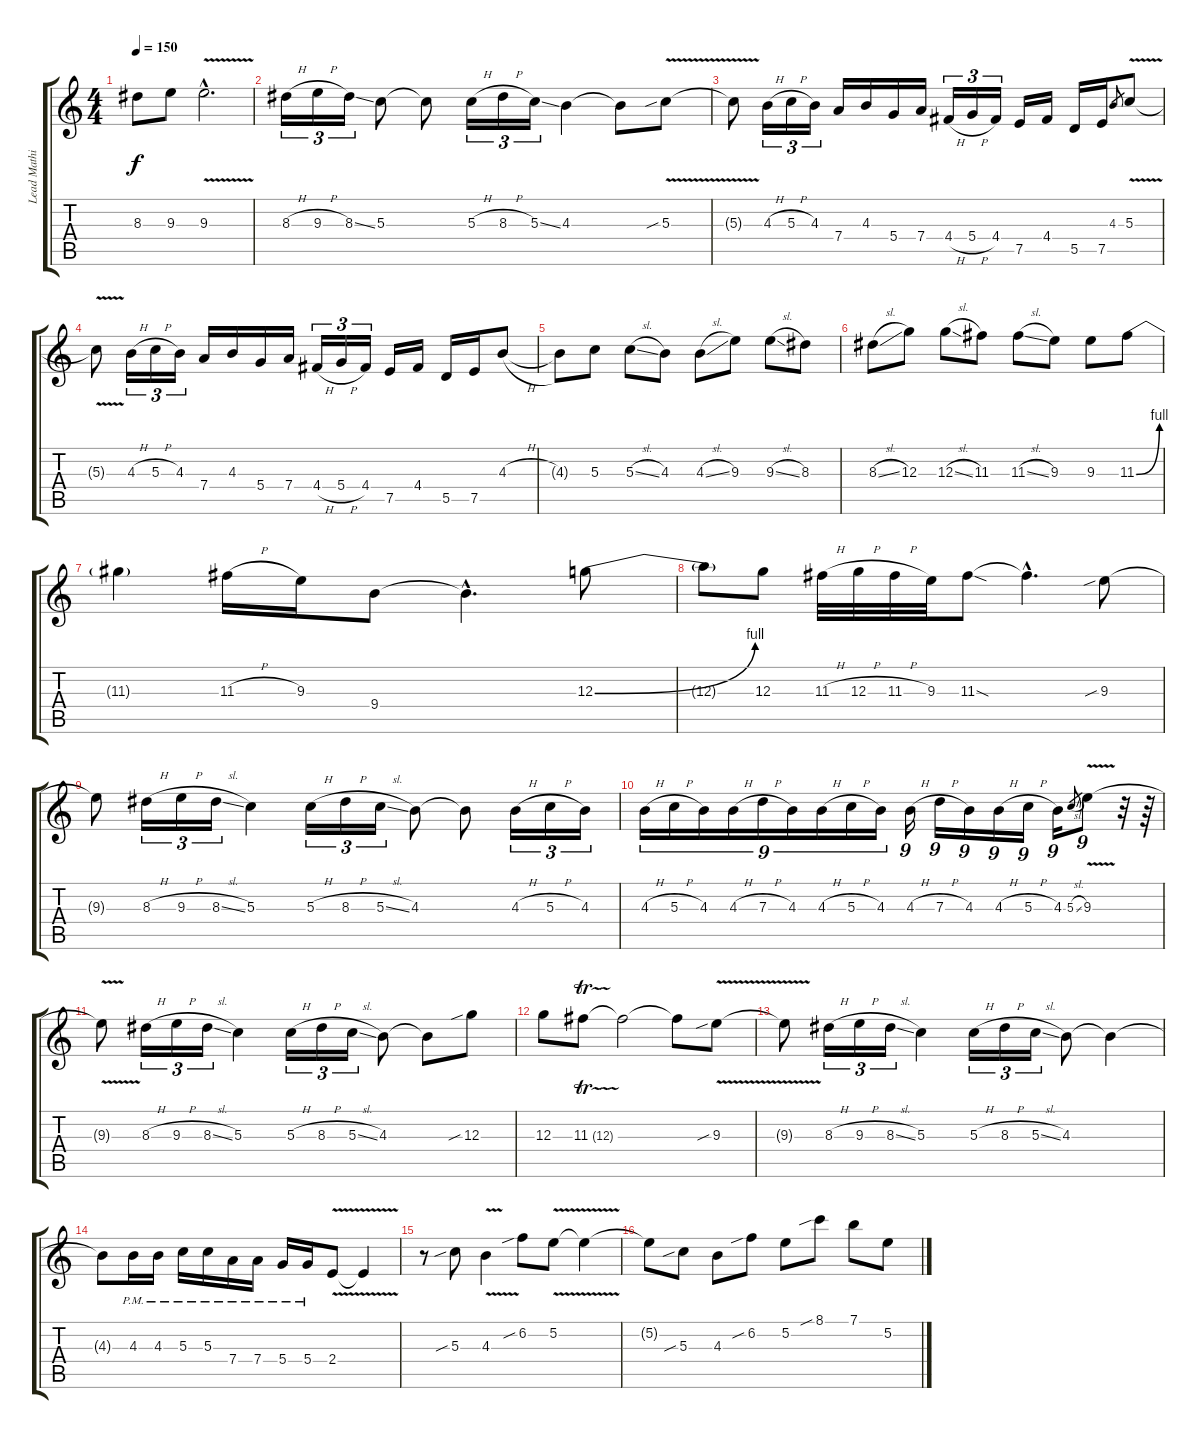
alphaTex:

\track ("Lead Mathieu" "Lead Mathi") {instrument distortionguitar}
\staff {score tabs}
\tuning (E4 B3 G3 D3 A2 E2) {hide}
\ts (4 4)
\tempo 150
\clef g2
\ks c
8.3{t}.8{dy f} 9.3.8 9.3{v hac}.2{d} |
8.3{h}.16{tu (3 2)} 9.3{h}.16{tu (3 2)} 8.3{ss}.16{tu (3 2)} 5.3.8 5.3{t}.8 5.3{h}.16{tu (3 2)} 8.3{h}.16{tu (3 2)} 5.3{ss}.16{tu (3 2)} 4.3.4 4.3{t}.8 5.3{v sib}.8 |
5.3{t}.8 4.3{h}.16{tu (3 2)} 5.3{h}.16{tu (3 2)} 4.3.16{tu (3 2)} 7.4.16 4.3.16 5.4.16 7.4.16 4.4{h}.16{tu (3 2)} 5.4{h}.16{tu (3 2)} 4.4.16{tu (3 2)} 7.5.16 4.4.16 5.5.16 7.5.16 4.3.8{gr} 5.3{v}.8 |
5.3{t}.8 4.3{h}.16{tu (3 2)} 5.3{h}.16{tu (3 2)} 4.3.16{tu (3 2)} 7.4.16 4.3.16 5.4.16 7.4.16 4.4{h}.16{tu (3 2)} 5.4{h}.16{tu (3 2)} 4.4.16{tu (3 2)} 7.5.16 4.4.16 5.5.16 7.5.16 4.3{h}.8 |
4.3{t}.8 5.3.8 5.3{sl}.8 4.3.8 4.3{sl}.8 9.3.8 9.3{sl}.8 8.3.8 |
8.3{sl}.8 12.3.8 12.3{sl}.8 11.3.8 11.3{sl}.8 9.3.8 9.3.8 11.3{be (bend 0 0 60 4)}.8 |
11.3{t}.4 11.3{h}.16 9.3.16 9.4.8 9.4{hac t}.4{d} 12.3{be (bend 0 0 60 4)}.8 |
12.3{t}.8 12.3.8 11.3{h}.32 12.3{h}.32 11.3{h}.32 9.3.32 11.3{sod}.8 11.3{hac t}.4{d} 9.3{sib}.8 |
9.3{t}.8 8.3{h}.16{tu (3 2)} 9.3{h}.16{tu (3 2)} 8.3{sl}.16{tu (3 2)} 5.3.4 5.3{h}.16{tu (3 2)} 8.3{h}.16{tu (3 2)} 5.3{sl}.16{tu (3 2)} 4.3.8 4.3{t}.8 4.3{h}.16{tu (3 2)} 5.3{h}.16{tu (3 2)} 4.3.16{tu (3 2)} |
4.3{h}.16{tu (9 8)} 5.3{h}.16{tu (9 8)} 4.3.16{tu (9 8)} 4.3{h}.16{tu (9 8)} 7.3{h}.16{tu (9 8)} 4.3.16{tu (9 8)} 4.3{h}.16{tu (9 8)} 5.3{h}.16{tu (9 8)} 4.3.16{tu (9 8)} 4.3{h}.16{tu (9 8)} 7.3{h}.16{tu (9 8)} 4.3.16{tu (9 8)} 4.3{h}.16{tu (9 8)} 5.3{h}.16{tu (9 8)} 4.3.16{tu (9 8)} 5.3{sl}.8{gr} 9.3{v}.8{tu (9 8)} r.32 r.64 |
9.3{t}.8 8.3{h}.16{tu (3 2)} 9.3{h}.16{tu (3 2)} 8.3{sl}.16{tu (3 2)} 5.3.4 5.3{h}.16{tu (3 2)} 8.3{h}.16{tu (3 2)} 5.3{sl}.16{tu (3 2)} 4.3.8 4.3{t}.8 12.3{sib}.8 |
12.3.8 11.3{tr (12 32)}.8 11.3{t}.2 11.3{t}.8 9.3{v sib}.8 |
9.3{t}.8 8.3{h}.16{tu (3 2)} 9.3{h}.16{tu (3 2)} 8.3{sl}.16{tu (3 2)} 5.3.4 5.3{h}.16{tu (3 2)} 8.3{h}.16{tu (3 2)} 5.3{sl}.16{tu (3 2)} 4.3.8 4.3{t}.4 |
4.3{t}.8 4.3{pm}.16 4.3{pm}.16 5.3{pm}.16 5.3{pm}.16 7.4{pm}.16 7.4{pm}.16 5.4{pm}.16 5.4{pm}.16 2.4{v}.8 2.4{t}.4 |
r.8 5.3{sib}.8 4.3{v}.4 6.2{sib}.8 5.2{v}.8 5.2{t}.4 |
5.2{t}.8 5.3{sib}.8 4.3.8 6.2{sib}.8 5.2.8 8.1{sib}.8 7.1.8 5.2.8
